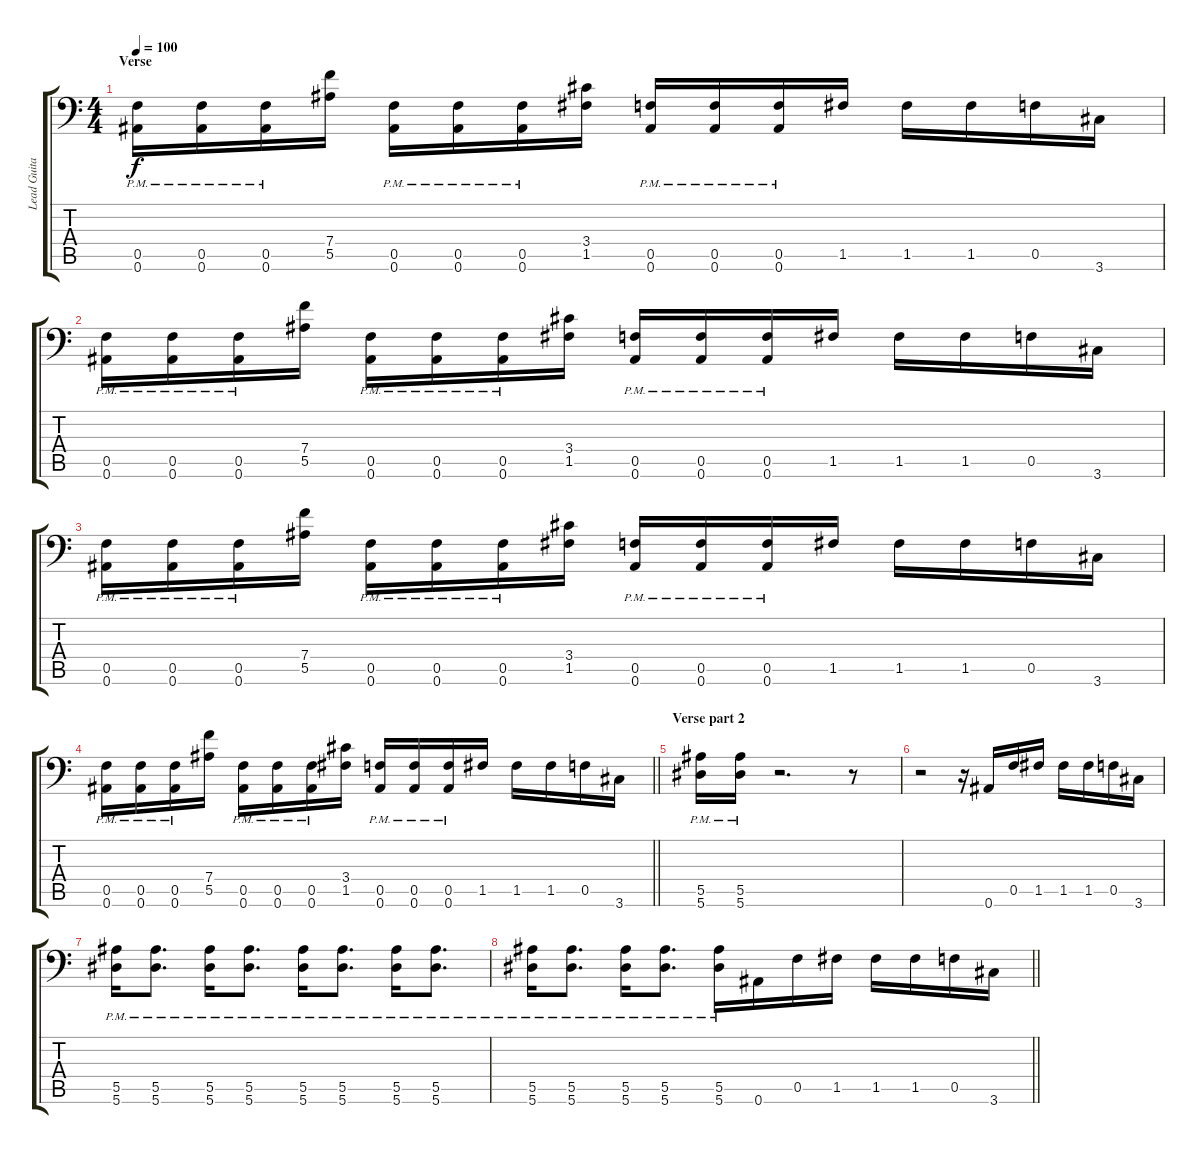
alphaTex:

\track ("Lead Guitar +" "Lead Guita") {instrument overdrivenguitar}
\staff {score tabs}
\tuning (C4 G3 Eb3 Bb2 F2 Bb1) {hide}
\ts (4 4)
\section ("" "Verse")
\tempo 100
\clef f4
\ks c
(0.5{pm} 0.6{pm}).16{dy f} (0.5{pm} 0.6{pm}).16 (0.5{pm} 0.6{pm}).16 (7.4 5.5).16 (0.5{pm} 0.6{pm}).16 (0.5{pm} 0.6{pm}).16 (0.5{pm} 0.6{pm}).16 (3.4 1.5).16 (0.5{pm} 0.6{pm}).16 (0.5{pm} 0.6{pm}).16 (0.5{pm} 0.6{pm}).16 1.5.16 1.5.16 1.5.16 0.5.16 3.6.16 |
(0.5{pm} 0.6{pm}).16 (0.5{pm} 0.6{pm}).16 (0.5{pm} 0.6{pm}).16 (7.4 5.5).16 (0.5{pm} 0.6{pm}).16 (0.5{pm} 0.6{pm}).16 (0.5{pm} 0.6{pm}).16 (3.4 1.5).16 (0.5{pm} 0.6{pm}).16 (0.5{pm} 0.6{pm}).16 (0.5{pm} 0.6{pm}).16 1.5.16 1.5.16 1.5.16 0.5.16 3.6.16 |
(0.5{pm} 0.6{pm}).16 (0.5{pm} 0.6{pm}).16 (0.5{pm} 0.6{pm}).16 (7.4 5.5).16 (0.5{pm} 0.6{pm}).16 (0.5{pm} 0.6{pm}).16 (0.5{pm} 0.6{pm}).16 (3.4 1.5).16 (0.5{pm} 0.6{pm}).16 (0.5{pm} 0.6{pm}).16 (0.5{pm} 0.6{pm}).16 1.5.16 1.5.16 1.5.16 0.5.16 3.6.16 |
\barLineRight lightlight
(0.5{pm} 0.6{pm}).16 (0.5{pm} 0.6{pm}).16 (0.5{pm} 0.6{pm}).16 (7.4 5.5).16 (0.5{pm} 0.6{pm}).16 (0.5{pm} 0.6{pm}).16 (0.5{pm} 0.6{pm}).16 (3.4 1.5).16 (0.5{pm} 0.6{pm}).16 (0.5{pm} 0.6{pm}).16 (0.5{pm} 0.6{pm}).16 1.5.16 1.5.16 1.5.16 0.5.16 3.6.16 |
\section ("" "Verse part 2")
(5.5{pm} 5.6{pm}).16 (5.5{pm} 5.6{pm}).16 r.2{d} r.8 |
r.2 r.16 0.6.16 0.5.16 1.5.16 1.5.16 1.5.16 0.5.16 3.6.16 |
(5.5{pm} 5.6{pm}).16 (5.5{pm} 5.6{pm}).8{d} (5.5{pm} 5.6{pm}).16 (5.5{pm} 5.6{pm}).8{d} (5.5{pm} 5.6{pm}).16 (5.5{pm} 5.6{pm}).8{d} (5.5{pm} 5.6{pm}).16 (5.5{pm} 5.6{pm}).8{d} |
\barLineRight lightlight
(5.5{pm} 5.6{pm}).16 (5.5{pm} 5.6{pm}).8{d} (5.5{pm} 5.6{pm}).16 (5.5{pm} 5.6{pm}).8{d} (5.5{pm} 5.6{pm}).16 0.6.16 0.5.16 1.5.16 1.5.16 1.5.16 0.5.16 3.6.16
